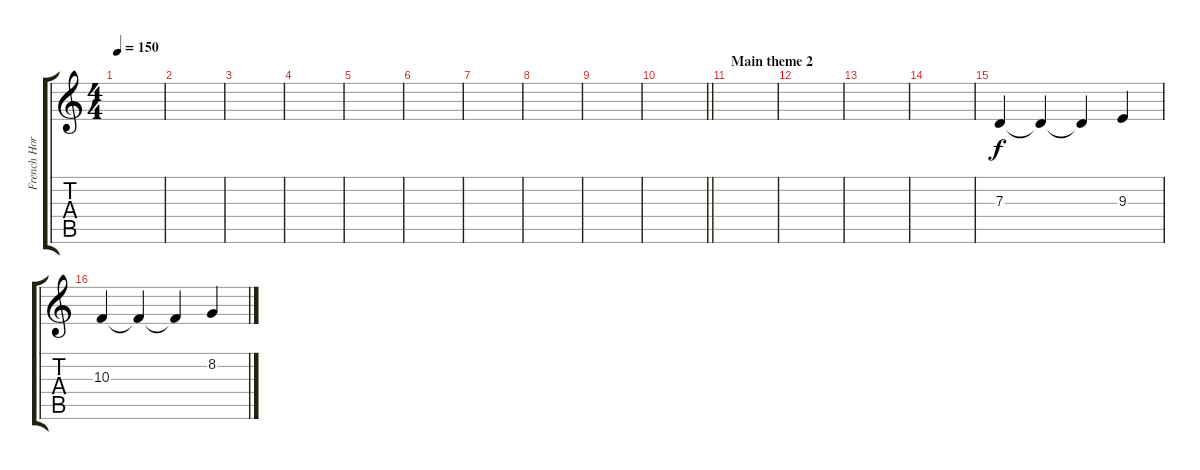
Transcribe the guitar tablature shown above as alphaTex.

\track ("French Horns" "French Hor") {instrument frenchhorn}
\staff {score tabs}
\tuning (E4 B3 G3 D3 A2 E2) {hide}
\ts (4 4)
\tempo 150
\clef g2
\ks c
|
|
|
|
|
|
|
|
|
\barLineRight lightlight
|
\section ("" "Main theme 2")
|
|
|
|
7.3.4 7.3{t}.4 7.3{t}.4 9.3.4 |
10.3.4 10.3{t}.4 10.3{t}.4 8.2.4
